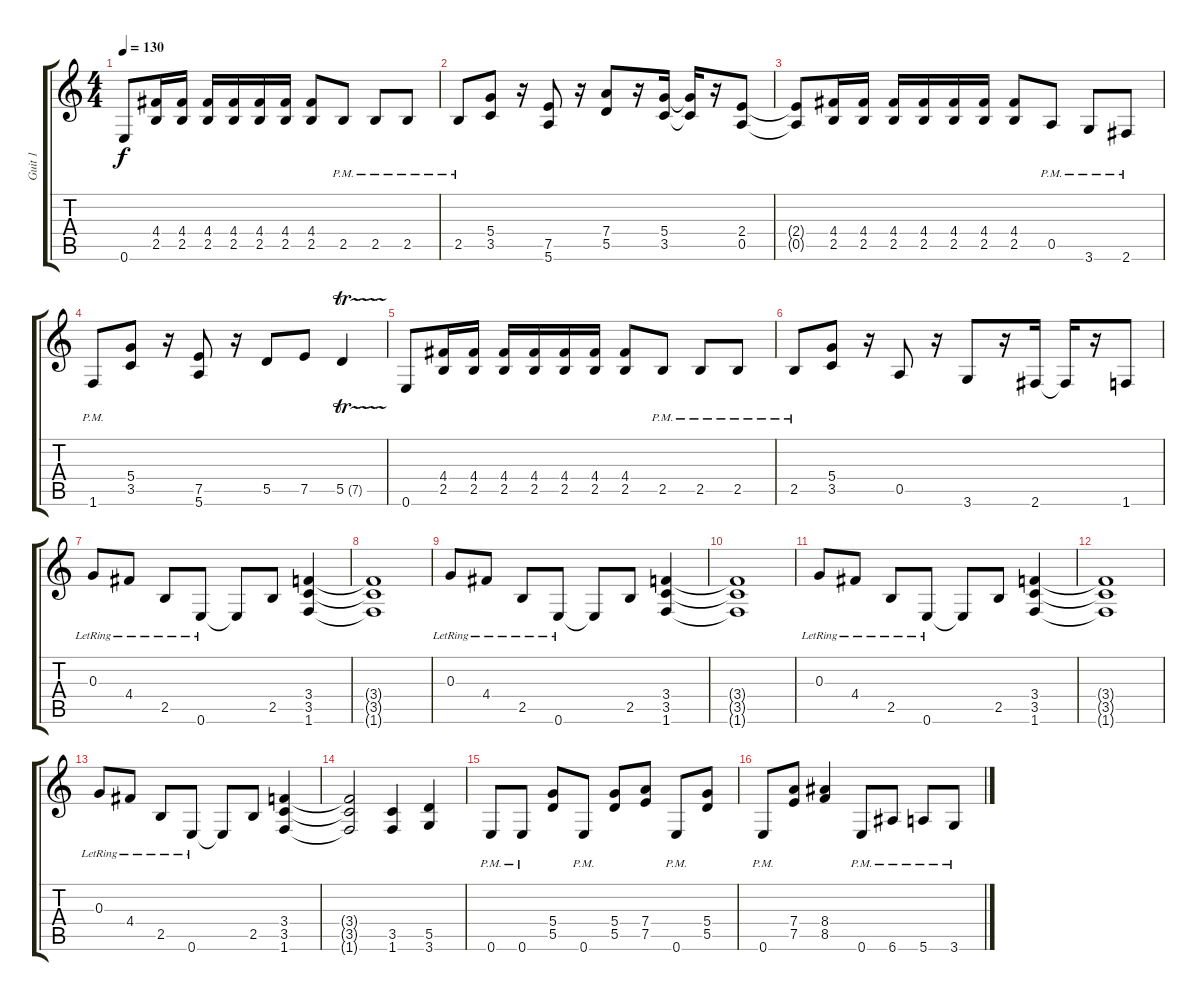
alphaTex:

\track ("Guit 1" "Guit 1") {instrument overdrivenguitar}
\staff {score tabs}
\tuning (E4 B3 G3 D3 A2 E2) {hide}
\ts (4 4)
\tempo 130
\clef g2
\ks c
0.6.8{dy f} (4.4 2.5).16 (4.4 2.5).16 (4.4 2.5).16 (4.4 2.5).16 (4.4 2.5).16 (4.4 2.5).16 (4.4 2.5).8 2.5{pm}.8 2.5{pm}.8 2.5{pm}.8 |
2.5{pm}.8 (5.4 3.5).8 r.16 (7.5 5.6).8 r.16 (7.4 5.5).8 r.16 (5.4 3.5).16 (5.4{t} 3.5{t}).16 r.16 (2.4 0.5).8 |
(2.4{t} 0.5{t}).8 (4.4 2.5).16 (4.4 2.5).16 (4.4 2.5).16 (4.4 2.5).16 (4.4 2.5).16 (4.4 2.5).16 (4.4 2.5).8 0.5{pm}.8 3.6{pm}.8 2.6{pm}.8 |
1.6{pm}.8 (5.4 3.5).8 r.16 (7.5 5.6).8 r.16 5.5.8 7.5.8 5.5{tr (7 32)}.4 |
0.6.8 (4.4 2.5).16 (4.4 2.5).16 (4.4 2.5).16 (4.4 2.5).16 (4.4 2.5).16 (4.4 2.5).16 (4.4 2.5).8 2.5{pm}.8 2.5{pm}.8 2.5{pm}.8 |
2.5{pm}.8 (5.4 3.5).8 r.16 0.5.8 r.16 3.6.8 r.16 2.6.16 2.6{t}.16 r.16 1.6.8 |
0.3{lr}.8{instrument electricguitarclean} 4.4{lr}.8 2.5{lr}.8 0.6{lr}.8 0.6{t}.8 2.5.8 (3.4 3.5 1.6).4 |
(3.4{t} 3.5{t} 1.6{t}).1 |
0.3{lr}.8 4.4{lr}.8 2.5{lr}.8 0.6{lr}.8 0.6{t}.8 2.5.8 (3.4 3.5 1.6).4 |
(3.4{t} 3.5{t} 1.6{t}).1 |
0.3{lr}.8 4.4{lr}.8 2.5{lr}.8 0.6{lr}.8 0.6{t}.8 2.5.8 (3.4 3.5 1.6).4 |
(3.4{t} 3.5{t} 1.6{t}).1 |
0.3{lr}.8 4.4{lr}.8 2.5{lr}.8 0.6{lr}.8 0.6{t}.8 2.5.8 (3.4 3.5 1.6).4 |
(3.4{t} 3.5{t} 1.6{t}).2 (3.5 1.6).4{instrument overdrivenguitar} (5.5 3.6).4 |
0.6{pm}.8 0.6{pm}.8 (5.4 5.5).8 0.6{pm}.8 (5.4 5.5).8 (7.4 7.5).8 0.6{pm}.8 (5.4 5.5).8 |
0.6{pm}.8 (7.4 7.5).8 (8.4 8.5).4 0.6{pm}.8 6.6{pm}.8 5.6{pm}.8 3.6{pm}.8
